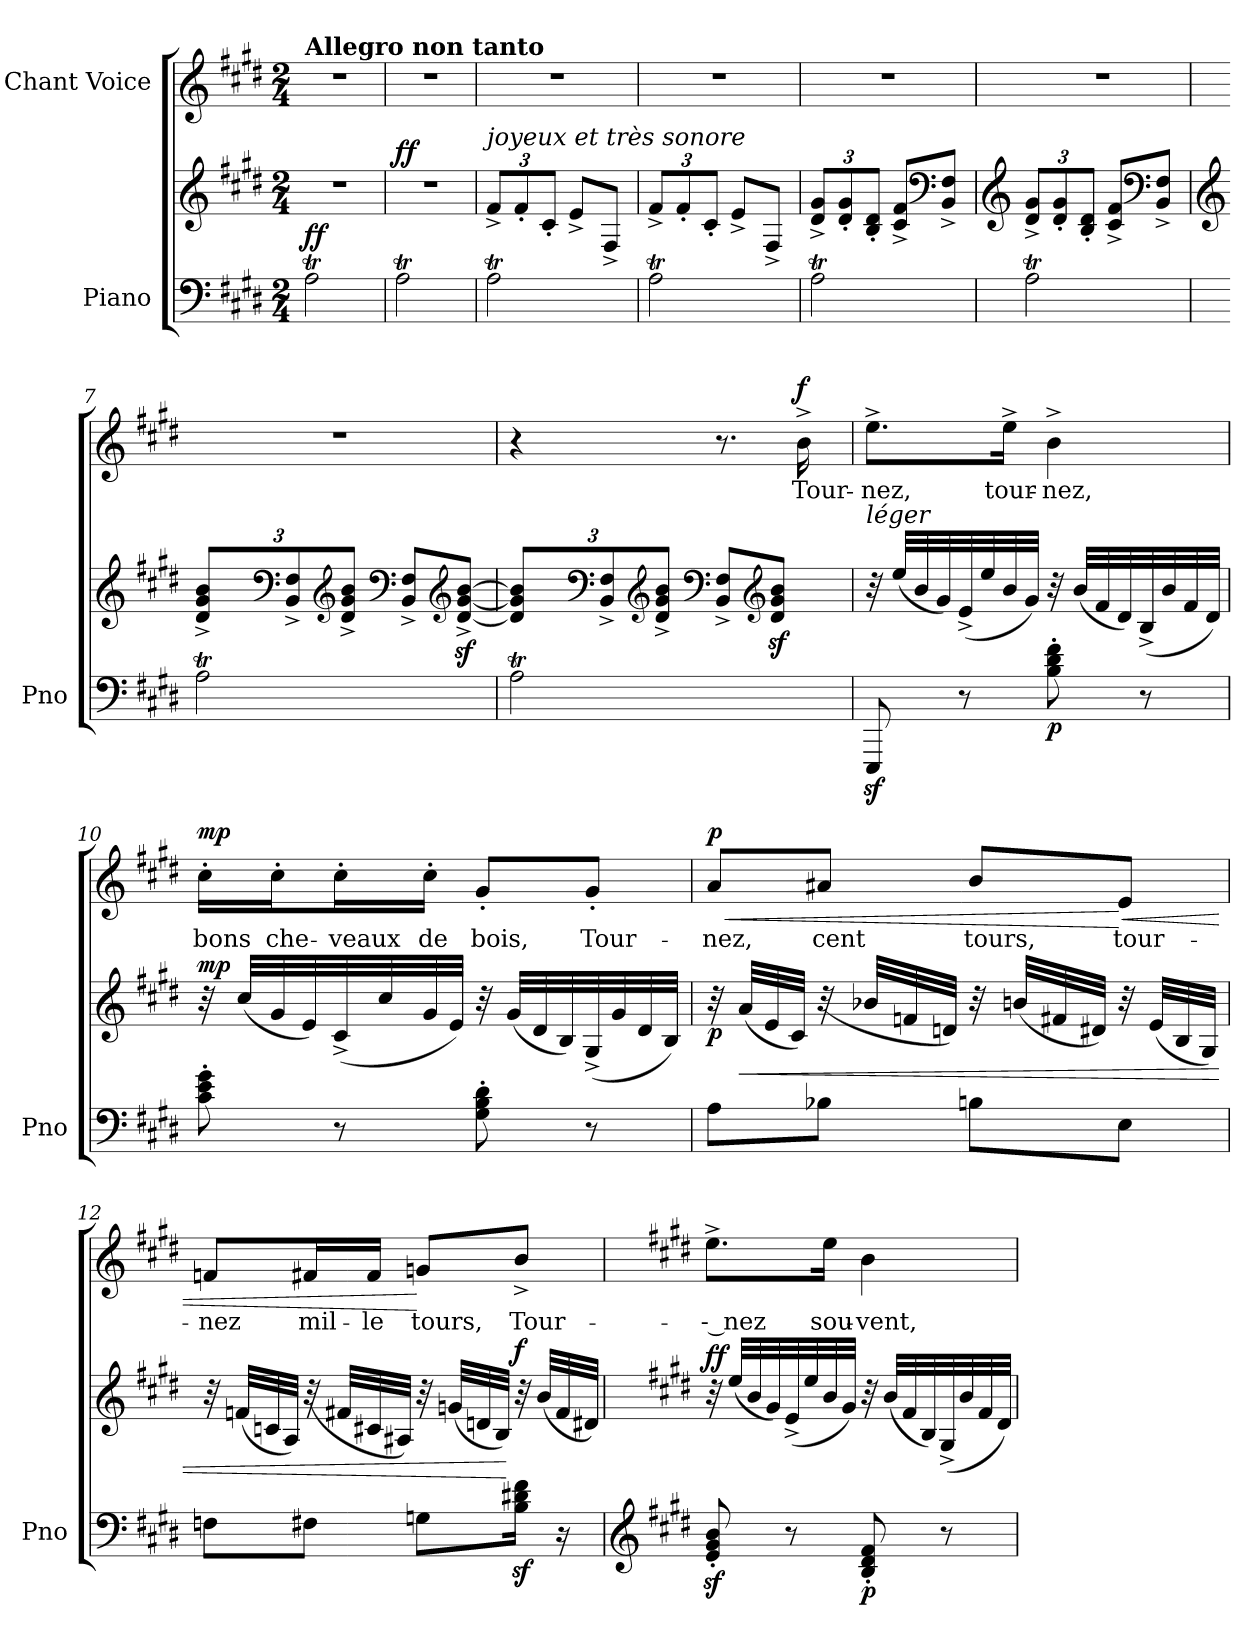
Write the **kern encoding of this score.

**kern	**kern	**dynam	**kern	**text	**dynam
*part2	*part2	*part2	*part1	*part1	*part1
*staff3	*staff2	*staff2/3	*staff1	*staff1	*staff1
*I"Piano	*	*	*I"Chant Voice	*	*
*I'Pno	*	*	*	*	*
*clefF4	*clefG2	*	*clefG2	*	*
*k[f#c#g#d#]	*k[f#c#g#d#]	*	*k[f#c#g#d#]	*	*
*M2/4	*M2/4	*	*M2/4	*	*
=1	=1	=1	=1	=1	=1
!	!	!	!LO:TX:a:B:t=Allegro non tanto	!	!
!	!	!LO:DY:a=2	!	!	!
2AT\	2r	ff	2r	.	.
=2	=2	=2	=2	=2	=2
!	!	!LO:DY:a	!	!	!
2AT\	2r	ff	2r	.	.
=3	=3	=3	=3	=3	=3
*	*Xbrackettup	*	*	*	*
!	!LO:TX:i:t=joyeux et très sonore	!	!	!	!
2AT\	12f#^>/L	.	2r	.	.
.	12f#'>/	.	.	.	.
.	12c#'>/J	.	.	.	.
.	8e^>/L	.	.	.	.
.	8F#^>/J	.	.	.	.
=4	=4	=4	=4	=4	=4
2AT\	12f#^>/L	.	2r	.	.
.	12f#'>/	.	.	.	.
.	12c#'>/J	.	.	.	.
.	8e^>/L	.	.	.	.
.	8F#^>/J	.	.	.	.
=5	=5	=5	=5	=5	=5
2AT\	12d#/^> 12g#/^>L	.	2r	.	.
.	12d#/'> 12g#/'>	.	.	.	.
.	12B/'> 12d#/'>J	.	.	.	.
.	8c#/^> 8f#/^>L	.	.	.	.
*	*clefF4	*	*	*	*
.	8BB/^> 8F#/^>J	.	.	.	.
=6	=6	=6	=6	=6	=6
*	*clefG2	*	*	*	*
2AT\	12d#/^> 12g#/^>L	.	2r	.	.
.	12d#/'> 12g#/'>	.	.	.	.
.	12B/'> 12d#/'>J	.	.	.	.
.	8c#/^> 8f#/^>L	.	.	.	.
*	*clefF4	*	*	*	*
.	8BB/^> 8F#/^>J	.	.	.	.
=7	=7	=7	=7	=7	=7
*	*clefG2	*	*	*	*
2AT\	12d#/^> 12g#/^> 12b/^>L	.	2r	.	.
*	*clefF4	*	*	*	*
.	12BB/^> 12F#/^>	.	.	.	.
*	*clefG2	*	*	*	*
.	12d#/^> 12g#/^> 12b/^>J	.	.	.	.
*	*clefF4	*	*	*	*
.	8BB/^> 8F#/^>L	.	.	.	.
*	*clefG2	*	*	*	*
.	[8d#/z<^> [8g#/z<^> [8b/z<^>J	.	.	.	.
=8	=8	=8	=8	=8	=8
2AT\	12d#/] 12g#/] 12b/]L	.	4r	.	.
*	*clefF4	*	*	*	*
.	12BB/^> 12F#/^>	.	.	.	.
*	*clefG2	*	*	*	*
.	12d#/^> 12g#/^> 12b/^>J	.	.	.	.
*	*clefF4	*	*	*	*
.	8BB/^> 8F#/^>L	.	8.r	.	.
*	*clefG2	*	*	*	*
.	8d#/z< 8g#/z< 8b/z<J	.	.	.	.
!	!	!	!	!	!LO:DY:a
.	.	.	16b^\	Tour-	f
=9	=9	=9	=9	=9	=9
!	!LO:TX:i:t=léger	!	!	!	!
8EEEz</	32r	.	8.ee^\L	-nez,	.
.	(32ee/LLL	.	.	.	.
.	32b/	.	.	.	.
.	32g#/)	.	.	.	.
8r	(32e^/	.	.	.	.
.	32ee/	.	.	.	.
.	32b/	.	16ee^\Jk	tour-	.
.	32g#/JJJ)	.	.	.	.
!	!	!LO:DY:b=2	!	!	!
8B\' 8d#\' 8f#\'	32r	p	4b^\	-nez,	.
.	(32b/LLL	.	.	.	.
.	32f#/	.	.	.	.
.	32d#/)	.	.	.	.
8r	(32B^/	.	.	.	.
.	32b/	.	.	.	.
.	32f#/	.	.	.	.
.	32d#/JJJ)	.	.	.	.
=10	=10	=10	=10	=10	=10
!	!	!LO:DY:a	!	!	!LO:DY:a
8c#\' 8e\' 8g#\'	32r	mp	16cc#'\LL	bons	mp
.	(32cc#/LLL	.	.	.	.
.	32g#/	.	16cc#'\J	che-	.
.	32e/)	.	.	.	.
8r	(32c#^/	.	16cc#'\L	-veaux	.
.	32cc#/	.	.	.	.
.	32g#/	.	16cc#'\JJ	de	.
.	32e/JJJ)	.	.	.	.
8G#\' 8B\' 8d#\'	32r	.	8g#'/L	bois,	.
.	(32g#/LLL	.	.	.	.
.	32d#/	.	.	.	.
.	32B/)	.	.	.	.
8r	(32G#^/	.	8g#'/J	Tour-	.
.	32g#/	.	.	.	.
.	32d#/	.	.	.	.
.	32B/JJJ)	.	.	.	.
=11	=11	=11	=11	=11	=11
!	!	!LO:DY:b	!	!	!LO:HP:b
!	!	!	!	!	!LO:DY:n=1:a
8A\L	32r	p	8a/L	-nez,	< p
!	!	!LO:HP:b	!	!	!
.	(32a/LLL	<	.	.	.
.	32e/	.	.	.	.
.	32c#/JJJ)	.	.	.	.
8B-X\J	(32r	.	8a#X/J	cent	.
.	32b-X/LLL	.	.	.	.
.	32fn/	.	.	.	.
.	32dn/JJJ)	.	.	.	.
8Bn\L	32r	.	8b/L	tours,	.
.	(32bn/LLL	.	.	.	.
.	32f#X/	.	.	.	.
.	32d#X/JJJ)	.	.	.	.
!	!	!	!	!	!LO:HP:n=1:b
8E\J	32r	.	8e/J	tour-	[ <
.	(32e/LLL	.	.	.	.
.	32B/	.	.	.	.
.	32G#/JJJ)	.	.	.	.
=12	=12	=12	=12	=12	=12
8Fn\L	32r	.	8fn/L	-nez	.
.	(32fn/LLL	.	.	.	.
.	32cn/	.	.	.	.
.	32A/JJJ)	.	.	.	.
8F#X\J	(32r	.	16f#X/L	mil-	.
.	32f#X/LLL	.	.	.	.
.	32c#X/	.	16f#/JJ	-le	.
.	32A#X/JJJ)	.	.	.	.
8Gn\L	32r	.	8gn/L	tours,	[
.	(32gn/LLL	.	.	.	.
.	32dn/	.	.	.	.
.	32B/JJJ)	.	.	.	.
!	!	!LO:DY:n=1:a	!	!	!
16Bz<\ 16d#Xz<\ 16f#z<\Jk	32r	[ f	8b^>/J	Tour-	.
.	(32b/LLL	.	.	.	.
16r	32f#/	.	.	.	.
.	32d#X/JJJ)	.	.	.	.
=13	=13	=13	=13	=13	=13
*clefG2	*	*	*	*	*
*k[f#c#g#d#]	*k[f#c#g#d#]	*	*k[f#c#g#d#]	*	*
!	!	!LO:DY:a	!	!	!
8e/z<' 8g#/z<' 8b/z<'	32r	ff	8.ee^\L	-- nez	.
.	(32ee/LLL	.	.	.	.
.	32b/	.	.	.	.
.	32g#/)	.	.	.	.
8r	(32e^/	.	.	.	.
.	32ee/	.	.	.	.
.	32b/	.	16ee\Jk	sou-	.
.	32g#/JJJ)	.	.	.	.
!	!	!LO:DY:b=2	!	!	!
8B/' 8d#/' 8f#/'	32r	p	4b\	-vent,	.
.	(32b/LLL	.	.	.	.
.	32f#/	.	.	.	.
.	32B/)	.	.	.	.
8r	(32G#^/	.	.	.	.
.	32b/	.	.	.	.
.	32f#/	.	.	.	.
.	32d#/JJJ)	.	.	.	.
=	=	=	=	=	=
*-	*-	*-	*-	*-	*-
